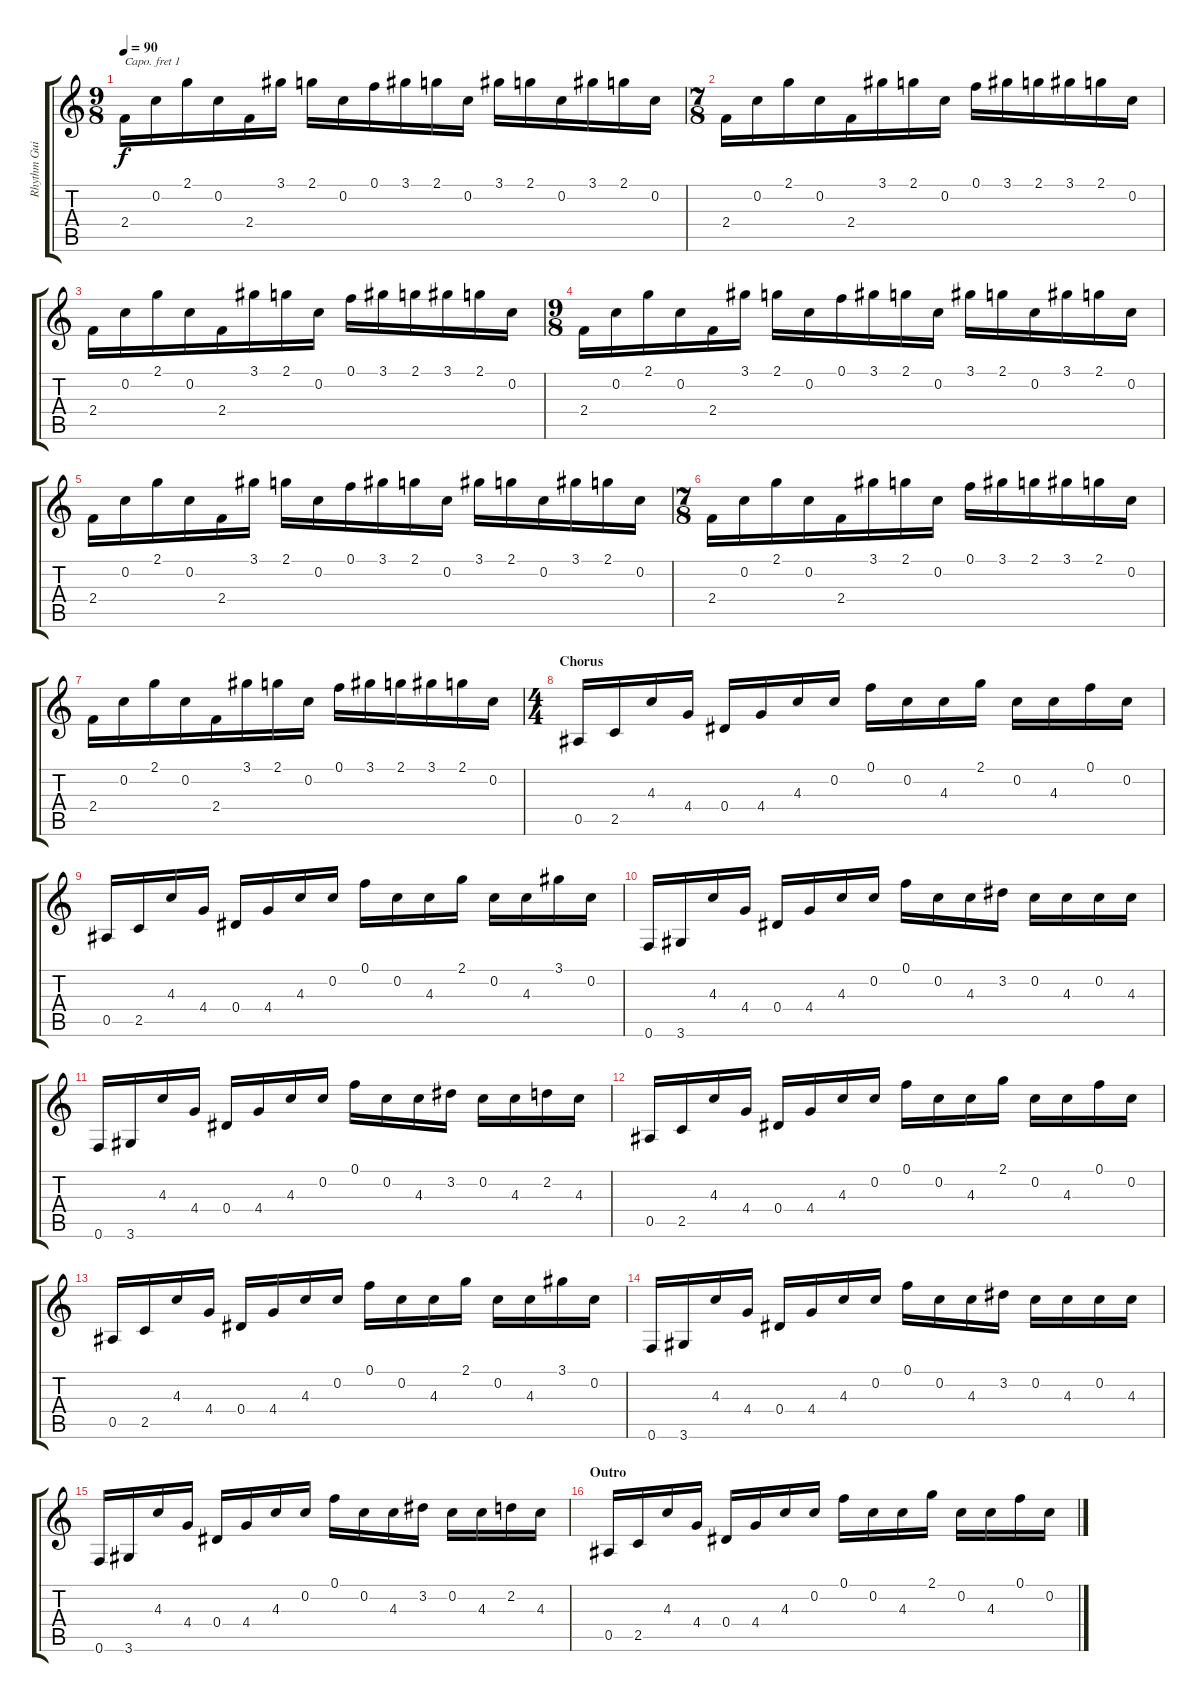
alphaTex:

\track ("Rhythm Guitar" "Rhythm Gui") {instrument distortionguitar}
\staff {score tabs}
\capo 1
\tuning (E4 B3 G3 D3 A2 E2) {hide}
\ts (9 8)
\tempo 90
\clef g2
\ks c
2.4.16{dy f} 0.2.16 2.1.16 0.2.16 2.4.16 3.1.16 2.1.16 0.2.16 0.1.16 3.1.16 2.1.16 0.2.16 3.1.16 2.1.16 0.2.16 3.1.16 2.1.16 0.2.16 |
\ts (7 8)
2.4.16 0.2.16 2.1.16 0.2.16 2.4.16 3.1.16 2.1.16 0.2.16 0.1.16 3.1.16 2.1.16 3.1.16 2.1.16 0.2.16 |
2.4.16 0.2.16 2.1.16 0.2.16 2.4.16 3.1.16 2.1.16 0.2.16 0.1.16 3.1.16 2.1.16 3.1.16 2.1.16 0.2.16 |
\ts (9 8)
2.4.16 0.2.16 2.1.16 0.2.16 2.4.16 3.1.16 2.1.16 0.2.16 0.1.16 3.1.16 2.1.16 0.2.16 3.1.16 2.1.16 0.2.16 3.1.16 2.1.16 0.2.16 |
2.4.16 0.2.16 2.1.16 0.2.16 2.4.16 3.1.16 2.1.16 0.2.16 0.1.16 3.1.16 2.1.16 0.2.16 3.1.16 2.1.16 0.2.16 3.1.16 2.1.16 0.2.16 |
\ts (7 8)
2.4.16 0.2.16 2.1.16 0.2.16 2.4.16 3.1.16 2.1.16 0.2.16 0.1.16 3.1.16 2.1.16 3.1.16 2.1.16 0.2.16 |
2.4.16 0.2.16 2.1.16 0.2.16 2.4.16 3.1.16 2.1.16 0.2.16 0.1.16 3.1.16 2.1.16 3.1.16 2.1.16 0.2.16 |
\ts (4 4)
\section ("" "Chorus")
0.5.16 2.5.16 4.3.16 4.4.16 0.4.16 4.4.16 4.3.16 0.2.16 0.1.16 0.2.16 4.3.16 2.1.16 0.2.16 4.3.16 0.1.16 0.2.16 |
0.5.16 2.5.16 4.3.16 4.4.16 0.4.16 4.4.16 4.3.16 0.2.16 0.1.16 0.2.16 4.3.16 2.1.16 0.2.16 4.3.16 3.1.16 0.2.16 |
0.6.16 3.6.16 4.3.16 4.4.16 0.4.16 4.4.16 4.3.16 0.2.16 0.1.16 0.2.16 4.3.16 3.2.16 0.2.16 4.3.16 0.2.16 4.3.16 |
0.6.16 3.6.16 4.3.16 4.4.16 0.4.16 4.4.16 4.3.16 0.2.16 0.1.16 0.2.16 4.3.16 3.2.16 0.2.16 4.3.16 2.2.16 4.3.16 |
0.5.16 2.5.16 4.3.16 4.4.16 0.4.16 4.4.16 4.3.16 0.2.16 0.1.16 0.2.16 4.3.16 2.1.16 0.2.16 4.3.16 0.1.16 0.2.16 |
0.5.16 2.5.16 4.3.16 4.4.16 0.4.16 4.4.16 4.3.16 0.2.16 0.1.16 0.2.16 4.3.16 2.1.16 0.2.16 4.3.16 3.1.16 0.2.16 |
0.6.16 3.6.16 4.3.16 4.4.16 0.4.16 4.4.16 4.3.16 0.2.16 0.1.16 0.2.16 4.3.16 3.2.16 0.2.16 4.3.16 0.2.16 4.3.16 |
0.6.16 3.6.16 4.3.16 4.4.16 0.4.16 4.4.16 4.3.16 0.2.16 0.1.16 0.2.16 4.3.16 3.2.16 0.2.16 4.3.16 2.2.16 4.3.16 |
\section ("" "Outro")
0.5.16 2.5.16 4.3.16 4.4.16 0.4.16 4.4.16 4.3.16 0.2.16 0.1.16 0.2.16 4.3.16 2.1.16 0.2.16 4.3.16 0.1.16 0.2.16
